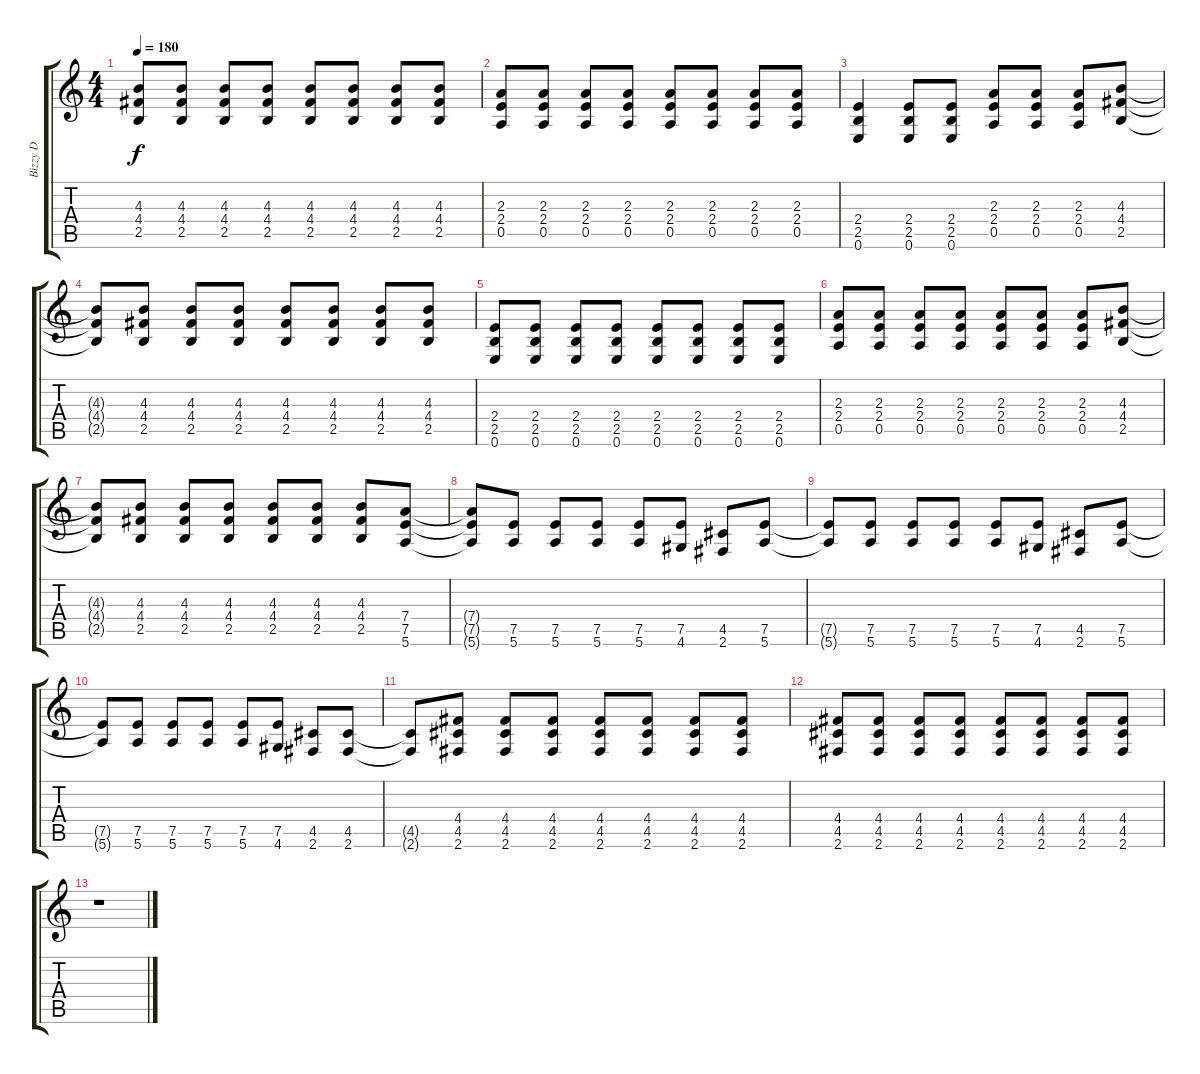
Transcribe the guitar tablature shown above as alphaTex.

\track ("Bizzy D" "Bizzy D") {instrument distortionguitar}
\staff {score tabs}
\tuning (E4 B3 G3 D3 A2 E2) {hide}
\ts (4 4)
\tempo 180
\clef g2
\ks c
(4.3{t} 4.4{t} 2.5{t}).8{dy f} (4.3 4.4 2.5).8 (4.3 4.4 2.5).8 (4.3 4.4 2.5).8 (4.3 4.4 2.5).8 (4.3 4.4 2.5).8 (4.3 4.4 2.5).8 (4.3 4.4 2.5).8 |
(2.3 2.4 0.5).8 (2.3 2.4 0.5).8 (2.3 2.4 0.5).8 (2.3 2.4 0.5).8 (2.3 2.4 0.5).8 (2.3 2.4 0.5).8 (2.3 2.4 0.5).8 (2.3 2.4 0.5).8 |
(2.4 2.5 0.6).4 (2.4 2.5 0.6).8 (2.4 2.5 0.6).8 (2.3 2.4 0.5).8 (2.3 2.4 0.5).8 (2.3 2.4 0.5).8 (4.3 4.4 2.5).8 |
(4.3{t} 4.4{t} 2.5{t}).8 (4.3 4.4 2.5).8 (4.3 4.4 2.5).8 (4.3 4.4 2.5).8 (4.3 4.4 2.5).8 (4.3 4.4 2.5).8 (4.3 4.4 2.5).8 (4.3 4.4 2.5).8 |
(2.4 2.5 0.6).8 (2.4 2.5 0.6).8 (2.4 2.5 0.6).8 (2.4 2.5 0.6).8 (2.4 2.5 0.6).8 (2.4 2.5 0.6).8 (2.4 2.5 0.6).8 (2.4 2.5 0.6).8 |
(2.3 2.4 0.5).8 (2.3 2.4 0.5).8 (2.3 2.4 0.5).8 (2.3 2.4 0.5).8 (2.3 2.4 0.5).8 (2.3 2.4 0.5).8 (2.3 2.4 0.5).8 (4.3 4.4 2.5).8 |
(4.3{t} 4.4{t} 2.5{t}).8 (4.3 4.4 2.5).8 (4.3 4.4 2.5).8 (4.3 4.4 2.5).8 (4.3 4.4 2.5).8 (4.3 4.4 2.5).8 (4.3 4.4 2.5).8 (7.4 7.5 5.6).8 |
(7.4{t} 7.5{t} 5.6{t}).8 (7.5 5.6).8 (7.5 5.6).8 (7.5 5.6).8 (7.5 5.6).8 (7.5 4.6).8 (4.5 2.6).8 (7.5 5.6).8 |
(7.5{t} 5.6{t}).8 (7.5 5.6).8 (7.5 5.6).8 (7.5 5.6).8 (7.5 5.6).8 (7.5 4.6).8 (4.5 2.6).8 (7.5 5.6).8 |
(7.5{t} 5.6{t}).8 (7.5 5.6).8 (7.5 5.6).8 (7.5 5.6).8 (7.5 5.6).8 (7.5 4.6).8 (4.5 2.6).8 (4.5 2.6).8 |
(4.5{t} 2.6{t}).8 (4.4 4.5 2.6).8 (4.4 4.5 2.6).8 (4.4 4.5 2.6).8 (4.4 4.5 2.6).8 (4.4 4.5 2.6).8 (4.4 4.5 2.6).8 (4.4 4.5 2.6).8 |
(4.4 4.5 2.6).8 (4.4 4.5 2.6).8 (4.4 4.5 2.6).8 (4.4 4.5 2.6).8 (4.4 4.5 2.6).8 (4.4 4.5 2.6).8 (4.4 4.5 2.6).8 (4.4 4.5 2.6).8 |
r.1
